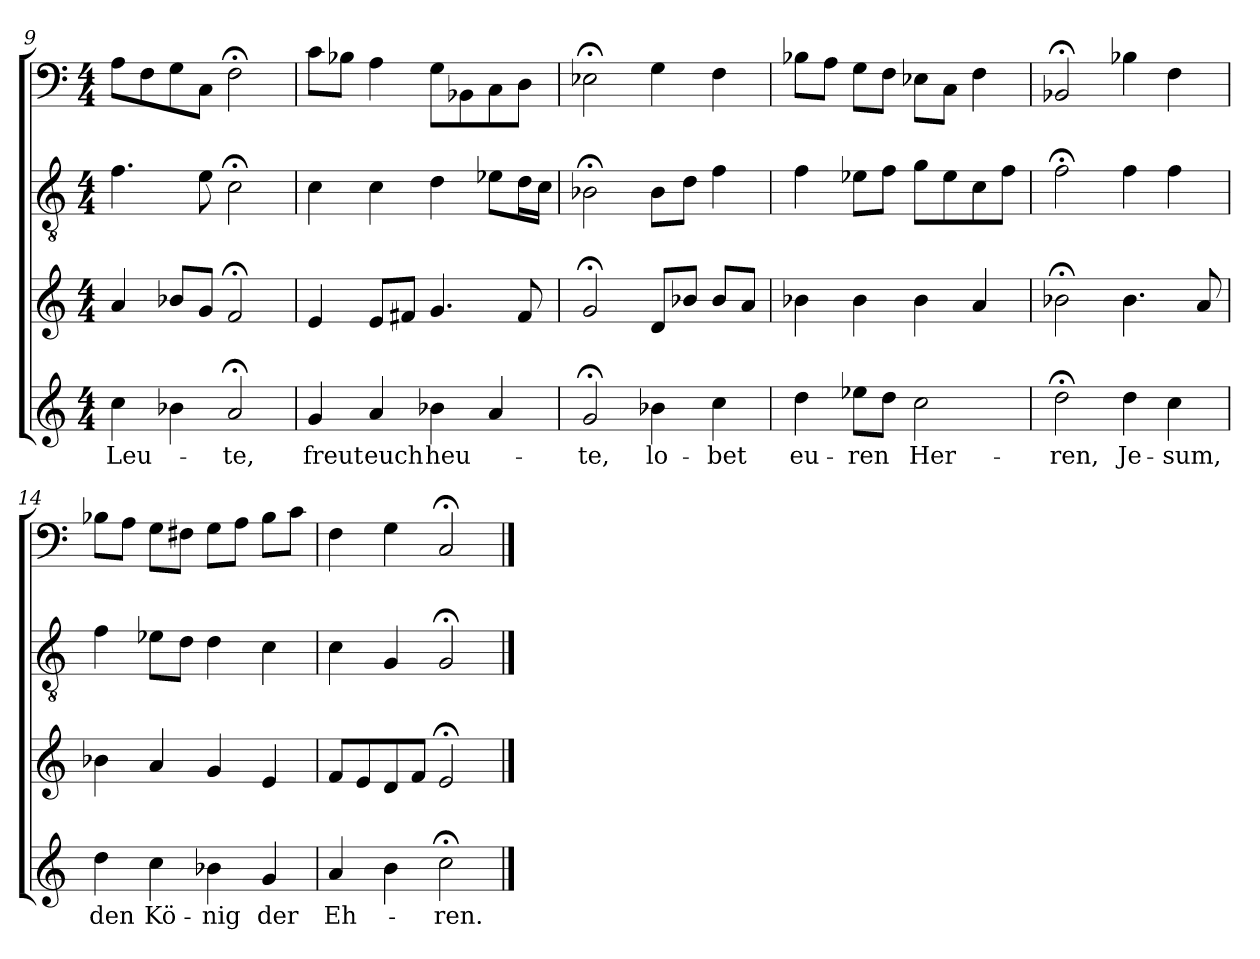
**kern	**text	**kern	**kern	**kern
*part4	*part4	*part3	*part2	*part1
*staff4	*staff4	*staff3	*staff2	*staff1
*clefG2	*	*clefG2	*clefGv2	*clefF4
*k[]	*	*k[]	*k[]	*k[]
*C:	*	*C:	*C:	*C:
*M4/4	*	*M4/4	*M4/4	*M4/4
=9	=9	=9	=9	=9
4cc\	Leu-	4a/	4.f\	8A\L
.	.	.	.	8F\
4b-X\	.	8b-X/L	.	8G\
.	.	8g/J	8e\	8C\J
2a;</	-te,	2f;</	2c;<\	2F;<\
=10	=10	=10	=10	=10
4g/	freut	4e/	4c\	8c\L
.	.	.	.	8B-X\J
4a/	euch	8e/L	4c\	4A\
.	.	8f#X/J	.	.
4b-X\	heu-	4.g/	4d\	8G\L
.	.	.	.	8BB-X\
4a/	.	.	8e-X\L	8C\
.	.	8f#/	16d\L	8D\J
.	.	.	16c\JJ	.
=11	=11	=11	=11	=11
2g;</	-te,	2g;</	2B-X;<\	2E-X;<\
4b-X\	lo-	8d/L	8B-\L	4G\
.	.	8b-X/J	8d\J	.
4cc\	-bet	8b-/L	4f\	4F\
.	.	8a/J	.	.
=12	=12	=12	=12	=12
4dd\	eu-	4b-X\	4f\	8B-X\L
.	.	.	.	8A\J
8ee-X\L	-ren	4b-\	8e-X\L	8G\L
8dd\J	.	.	8f\J	8F\J
2cc\	Her-	4b-\	8g\L	8E-X\L
.	.	.	8e-\	8C\J
.	.	4a/	8c\	4F\
.	.	.	8f\J	.
=13	=13	=13	=13	=13
2dd;<\	-ren,	2b-X;<\	2f;<\	2BB-X;</
4dd\	Je-	4.b-\	4f\	4B-X\
4cc\	-sum,	.	4f\	4F\
.	.	8a/	.	.
=14	=14	=14	=14	=14
4dd\	den	4b-X\	4f\	8B-X\L
.	.	.	.	8A\J
4cc\	Kö-	4a/	8e-X\L	8G\L
.	.	.	8d\J	8F#X\J
4b-X\	-nig	4g/	4d\	8G\L
.	.	.	.	8A\J
4g/	der	4e/	4c\	8B-\L
.	.	.	.	8c\J
=15	=15	=15	=15	=15
4a/	Eh-	8f/L	4c\	4F\
.	.	8e/	.	.
4b\	.	8d/	4G/	4G\
.	.	8f/J	.	.
2cc;<\	-ren.	2e;</	2G;</	2C;</
==	==	==	==	==
*-	*-	*-	*-	*-
